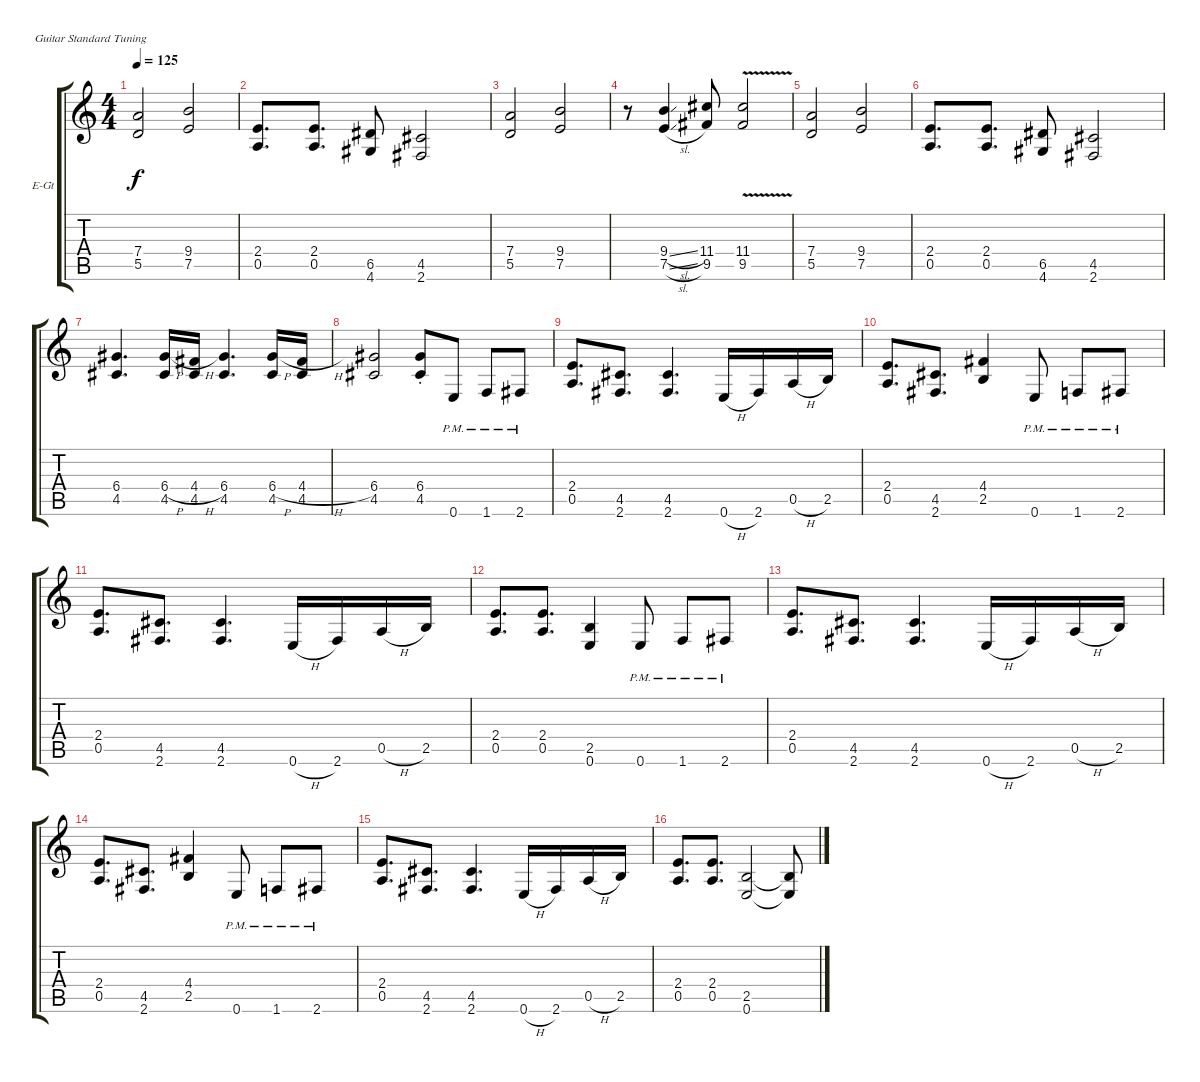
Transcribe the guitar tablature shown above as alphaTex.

\defaultSystemsLayout 4
\bracketExtendMode groupsimilarinstruments
\firstSystemTrackNameOrientation horizontal
\otherSystemsTrackNameOrientation horizontal
\track ("Stefan Kaufmann" "E-Gt") {instrument distortionguitar}
\staff {score tabs}
\tuning (E4 B3 G3 D3 A2 E2)
\ts (4 4)
\tempo 125
\clef g2
\ks c
(5.5 7.4).2{dy f} (7.5 9.4).2 |
(0.5 2.4).8{d} (2.4 0.5).8{d} (4.6 6.5).8 (2.6 4.5).2 |
(5.5 7.4).2 (7.5 9.4).2 |
r.8 (9.4{sl} 7.5{sl}).4 (11.4 9.5).8 (11.4{v} 9.5).2 |
(5.5 7.4).2 (7.5 9.4).2 |
(0.5 2.4).8{d} (2.4 0.5).8{d} (4.6 6.5).8 (2.6 4.5).2 |
(4.5 6.4).4{d} (4.5 6.4{h}).16 (4.4{h} 4.5).16 (4.5 6.4).4{d} (4.5 6.4{h}).16 (4.4{h} 4.5).16 |
(4.5 6.4).2 (4.5{st} 6.4{st}).8 0.6{pm}.8 1.6{pm}.8 2.6{pm}.8 |
(2.4 0.5).8{d} (4.5 2.6).8{d} (4.5 2.6).4{d} 0.6{h}.16 2.6.16 0.5{h}.16 2.5.16 |
(0.5 2.4).8{d} (2.6 4.5).8{d} (2.5 4.4).4 0.6{pm}.8 1.6{pm}.8 2.6{pm}.8 |
(2.4 0.5).8{d} (4.5 2.6).8{d} (4.5 2.6).4{d} 0.6{h}.16 2.6.16 0.5{h}.16 2.5.16 |
(0.5 2.4).8{d} (0.5 2.4).8{d} (0.6 2.5).4 0.6{pm}.8 1.6{pm}.8 2.6{pm}.8 |
(2.4 0.5).8{d} (4.5 2.6).8{d} (4.5 2.6).4{d} 0.6{h}.16 2.6.16 0.5{h}.16 2.5.16 |
(0.5 2.4).8{d} (2.6 4.5).8{d} (2.5 4.4).4 0.6{pm}.8 1.6{pm}.8 2.6{pm}.8 |
(2.4 0.5).8{d} (4.5 2.6).8{d} (4.5 2.6).4{d} 0.6{h}.16 2.6.16 0.5{h}.16 2.5.16 |
(0.5 2.4).8{d} (0.5 2.4).8{d} (0.6 2.5).2 (0.6{t} 2.5{t}).8
